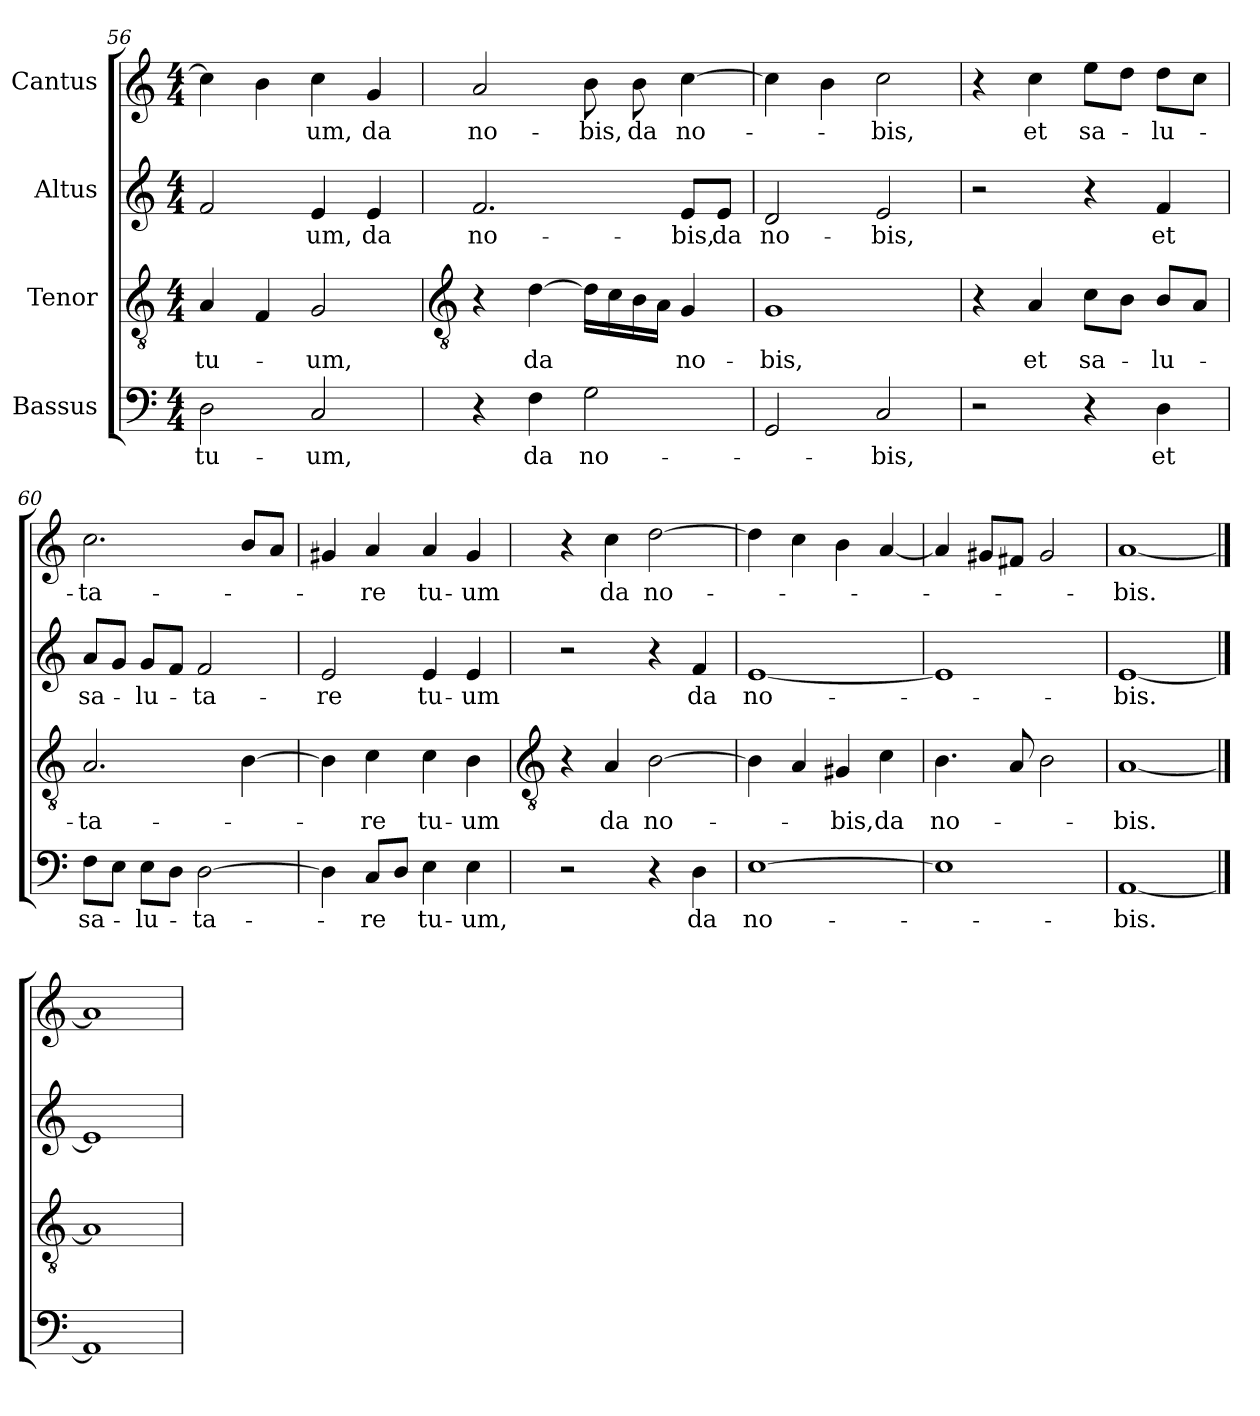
**kern	**text	**kern	**text	**kern	**text	**kern	**text
*part4	*part4	*part3	*part3	*part2	*part2	*part1	*part1
*staff4	*staff4	*staff3	*staff3	*staff2	*staff2	*staff1	*staff1
*I"Bassus	*	*I"Tenor	*	*I"Altus	*	*I"Cantus	*
*clefF4	*	*clefGv2	*	*clefG2	*	*clefG2	*
*k[]	*	*k[]	*	*k[]	*	*k[]	*
*C:	*	*C:	*	*C:	*	*C:	*
*M4/4	*	*M4/4	*	*M4/4	*	*M4/4	*
=56	=56	=56	=56	=56	=56	=56	=56
!	!LO:LY:b	!	!LO:LY:b	!	!	!	!
2D	tu-	4A	tu-	2f	.	4cc]	.
.	.	4F	.	.	.	4b	.
!	!LO:LY:b	!	!LO:LY:b	!	!LO:LY:b	!	!LO:LY:b
2C	-um,	2G	-um,	4e	-um,	4cc	um,
!	!	!	!	!	!LO:LY:b	!	!LO:LY:b
.	.	.	.	4e	da	4g	da
!!LO:LB:g=z
=57	=57	=57	=57	=57	=57	=57	=57
*	*	*clefGv2	*	*	*	*	*
!	!	!	!	!	!LO:LY:b	!	!LO:LY:b
4r	.	4r	.	2.f	no-	2a	no-
!	!LO:LY:b	!	!LO:LY:b	!	!	!	!
4F	da	[4d	da	.	.	.	.
!	!LO:LY:b	!	!	!	!	!	!LO:LY:b
2G	no-	16dLL]	.	.	.	8b	-bis,
.	.	16c	.	.	.	.	.
!	!	!	!	!	!	!	!LO:LY:b
.	.	16B	.	.	.	8b	da
.	.	16AJJ	.	.	.	.	.
!	!	!	!LO:LY:b	!	!LO:LY:b	!	!LO:LY:b
.	.	4G	no-	8eL	-bis,	[4cc	no-
!	!	!	!	!	!LO:LY:b	!	!
.	.	.	.	8eJ	da	.	.
=58	=58	=58	=58	=58	=58	=58	=58
!	!	!	!LO:LY:b	!	!LO:LY:b	!	!
2GG	.	1G	-bis,	2d	no-	4cc]	.
.	.	.	.	.	.	4b	.
!	!LO:LY:b	!	!	!	!LO:LY:b	!	!LO:LY:b
2C	-bis,	.	.	2e	-bis,	2cc	-bis,
=59	=59	=59	=59	=59	=59	=59	=59
2r	.	4r	.	2r	.	4r	.
!	!	!	!LO:LY:b	!	!	!	!LO:LY:b
.	.	4A	et	.	.	4cc	et
!	!	!	!LO:LY:b	!	!	!	!LO:LY:b
4r	.	8cL	sa-	4r	.	8eeL	sa-
.	.	8BJ	.	.	.	8ddJ	.
!	!LO:LY:b	!	!LO:LY:b	!	!LO:LY:b	!	!LO:LY:b
4D	et	8BL	-lu-	4f	et	8ddL	-lu-
.	.	8AJ	.	.	.	8ccJ	.
=60	=60	=60	=60	=60	=60	=60	=60
!	!LO:LY:b	!	!LO:LY:b	!	!LO:LY:b	!	!LO:LY:b
8FL	sa-	2.A	-ta-	8aL	sa-	2.cc	-ta-
8EJ	.	.	.	8gJ	.	.	.
!	!LO:LY:b	!	!	!	!LO:LY:b	!	!
8EL	-lu-	.	.	8gL	-lu-	.	.
8DJ	.	.	.	8fJ	.	.	.
!	!LO:LY:b	!	!	!	!LO:LY:b	!	!
[2D	-ta-	.	.	2f	-ta-	.	.
.	.	[4B	.	.	.	8bL	.
.	.	.	.	.	.	8aJ	.
=61	=61	=61	=61	=61	=61	=61	=61
!	!	!	!	!	!LO:LY:b	!	!
4D]	.	4B]	.	2e	-re	4g#X	.
!	!LO:LY:b	!	!LO:LY:b	!	!	!	!LO:LY:b
8CL	-re	4c	-re	.	.	4a	-re
8DJ	.	.	.	.	.	.	.
!	!LO:LY:b	!	!LO:LY:b	!	!LO:LY:b	!	!LO:LY:b
4E	tu-	4c	tu-	4e	tu-	4a	tu-
!	!LO:LY:b	!	!LO:LY:b	!	!LO:LY:b	!	!LO:LY:b
4E	-um,	4B	-um	4e	-um	4g#	-um
!!LO:LB:g=z
=62	=62	=62	=62	=62	=62	=62	=62
*	*	*clefGv2	*	*	*	*	*
2r	.	4r	.	2r	.	4r	.
!	!	!	!LO:LY:b	!	!	!	!LO:LY:b
.	.	4A	da	.	.	4cc	da
!	!	!	!LO:LY:b	!	!	!	!LO:LY:b
4r	.	[2B	no-	4r	.	[2dd	no-
!	!LO:LY:b	!	!	!	!LO:LY:b	!	!
4D	da	.	.	4f	da	.	.
=63	=63	=63	=63	=63	=63	=63	=63
!	!LO:LY:b	!	!	!	!LO:LY:b	!	!
[1E	no-	4B]	.	[1e	no-	4dd]	.
.	.	4A	.	.	.	4cc	.
!	!	!	!LO:LY:b	!	!	!	!
.	.	4G#X	-bis,	.	.	4b	.
!	!	!	!LO:LY:b	!	!	!	!
.	.	4c	da	.	.	[4a	.
=64	=64	=64	=64	=64	=64	=64	=64
!	!	!	!LO:LY:b	!	!	!	!
1E]	.	4.B	no-	1e]	.	4a]	.
.	.	.	.	.	.	8g#XL	.
.	.	8A	.	.	.	8f#XJ	.
.	.	2B	.	.	.	2g#	.
=65	=65	=65	=65	=65	=65	=65	=65
!	!LO:LY:b	!	!LO:LY:b	!	!LO:LY:b	!	!LO:LY:b
[1AA	-bis.	[1A	-bis.	[1e	-bis.	[1a	-bis.
==66	==66	==66	==66	==66	==66	==66	==66
1AA]	.	1A]	.	1e]	.	1a]	.
=	=	=	=	=	=	=	=
*-	*-	*-	*-	*-	*-	*-	*-
